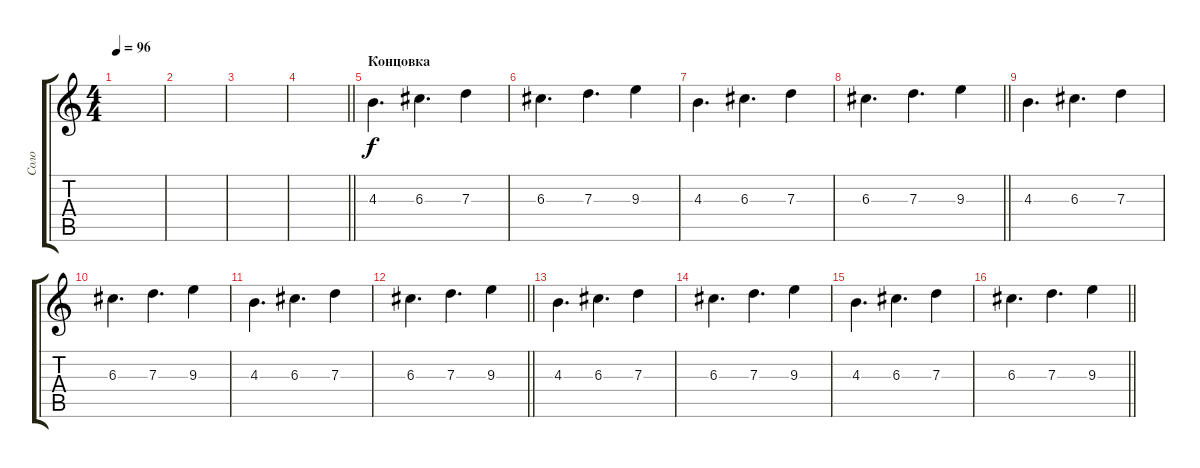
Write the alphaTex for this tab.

\track ("Соло" "Соло") {instrument distortionguitar}
\staff {score tabs}
\tuning (E4 B3 G3 D3 A2 E2) {hide}
\ts (4 4)
\tempo 96
\clef g2
\ks c
|
|
|
\barLineRight lightlight
|
\section ("" "Концовка")
4.3.4{d} 6.3.4{d} 7.3.4 |
6.3.4{d} 7.3.4{d} 9.3.4 |
4.3.4{d} 6.3.4{d} 7.3.4 |
\barLineRight lightlight
6.3.4{d} 7.3.4{d} 9.3.4 |
4.3.4{d} 6.3.4{d} 7.3.4 |
6.3.4{d} 7.3.4{d} 9.3.4 |
4.3.4{d} 6.3.4{d} 7.3.4 |
\barLineRight lightlight
6.3.4{d} 7.3.4{d} 9.3.4 |
4.3.4{d} 6.3.4{d} 7.3.4 |
6.3.4{d} 7.3.4{d} 9.3.4 |
4.3.4{d} 6.3.4{d} 7.3.4 |
\barLineRight lightlight
6.3.4{d} 7.3.4{d} 9.3.4
